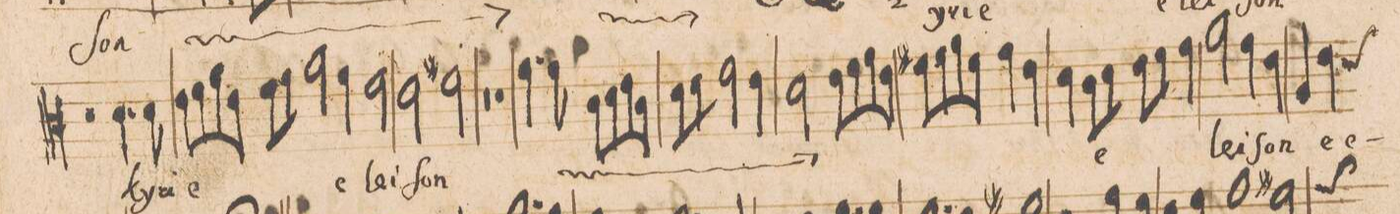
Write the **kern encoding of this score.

**kern	**text
*I"[Altus]	*
*clefC3	*
*k[]	*
*met(C|)	*
*M2/1	*
1r	.
=37	=37
2r	.
4.d\	ky-
8d\	-ri-
8e\L	-e
8f\	.
8g\	.
8e\J	.
8f\L	.
8g\J	.
2a\	.
=38-	=38-
4g\	e-
2f\	-lei-
2e\	-ſon
2f#X\	.
=39	=39
0r	.
=40-	=40-
1r	.
*	*ij
4.g\	ky-
8g\	-ri-
8c\L	-e
8d\	.
8e\	.
8c\J	.
=41	=41
8d\L	.
8e\J	.
2f\	.
4e\	e-
2d\	-lei-
8e\L	.
8f\	.
8g\	.
8e\J	.
=42	=42
8f#X\L	.
8g\	.
8a\	.
8f#\J	.
4g\	.
4e\	.
4d\	-ſon
*	*Xij
8c\L	e-
8d\J	.
8e\L	.
8fny\J	.
4g\	.
=43	=43
2a\	-lei-
4g\	-ſon
4e\	.
4A/	e-
*custos:d	*
4e\	-e-
*-	*-
